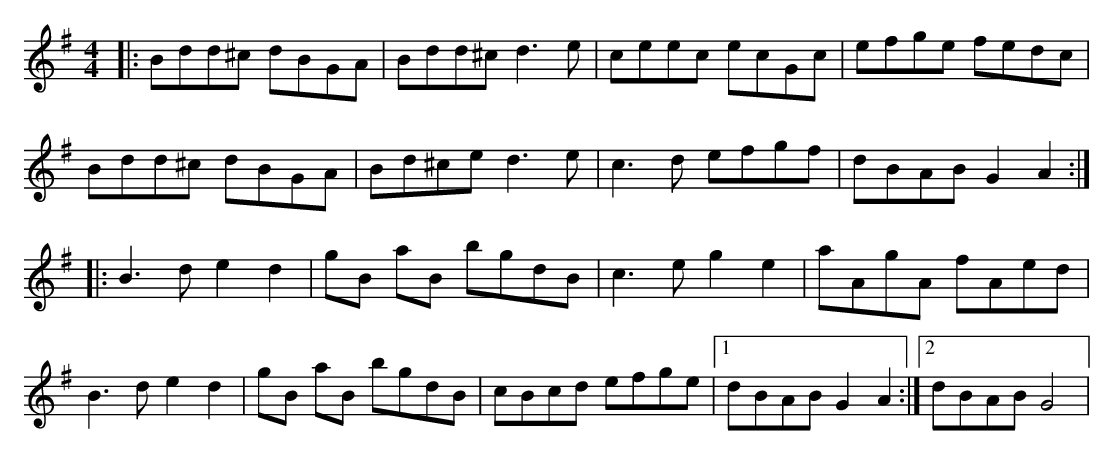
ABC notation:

X:1
M:4/4
K:G
|: Bdd^c dBGA|Bdd^c d3e|ceec ecGc|efge fedc|
Bdd^c dBGA|Bd^ce d3e|c3d efgf|dBAB G2 A2:|
|:B3 d e2 d2|gB aB bgdB |c3e g2 e2|aAgA fAed|
B3d e2d2|gB aB bgdB |cBcd efge|1 dBAB G2 A2:|2 dBAB G4|
